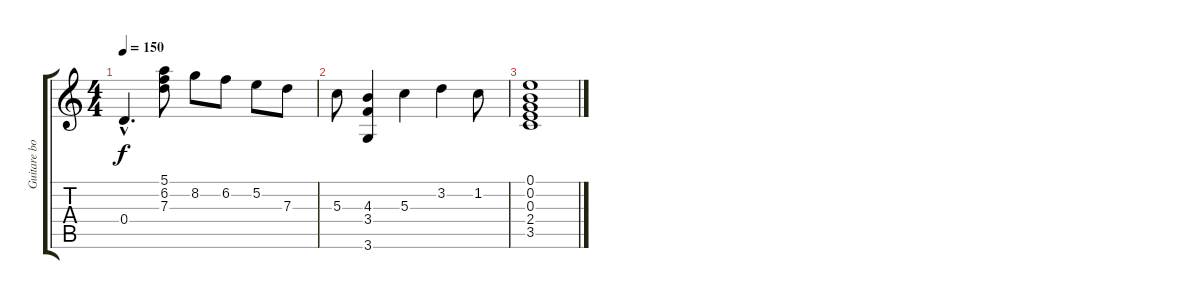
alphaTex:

\track ("Guitare bossa" "Guitare bo") {instrument acousticguitarnylon}
\staff {score tabs}
\tuning (E4 B3 G3 D3 A2 E2) {hide}
\ts (4 4)
\tempo 150
\clef g2
\ks c
0.4{hac}.4{d dy f} (5.1 6.2 7.3).8 8.2.8 6.2.8 5.2.8 7.3.8 |
5.3.8 (4.3 3.4 3.6).4 5.3.4 3.2.4 1.2.8 |
(0.1 0.2 0.3 2.4 3.5).1
